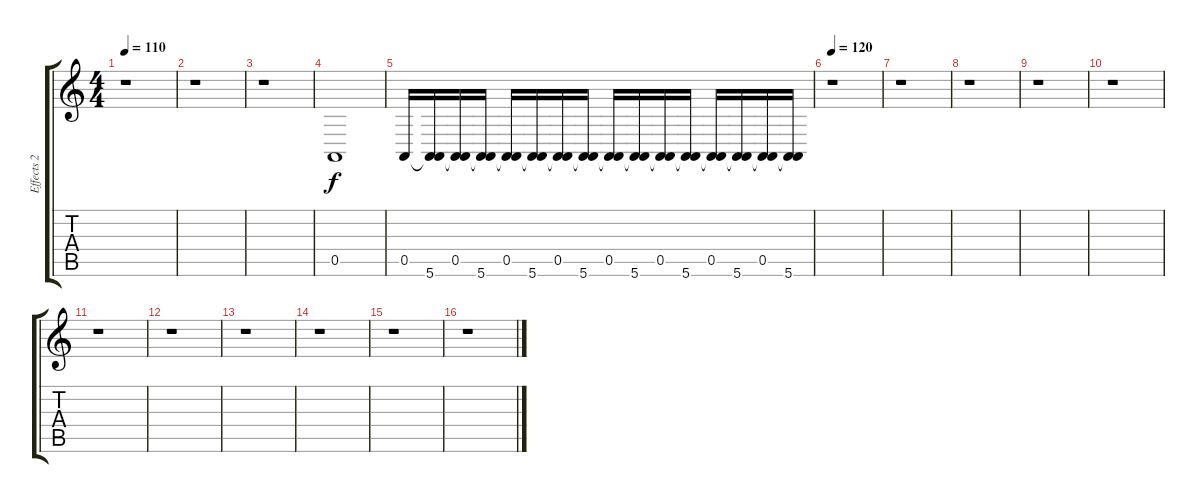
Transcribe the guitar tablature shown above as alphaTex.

\track ("Effects 2" "Effects 2") {instrument pad7halo}
\staff {score tabs}
\tuning (E4 B3 G3 D3 A2 E2) {hide}
\ts (4 4)
\tempo 110
\clef g2
\ks c
r.1{dy f} |
r.1 |
r.1 |
0.5.1{volume 16} |
0.5.16 (0.5{t} 5.6).16 (0.5 5.6{t}).16 (0.5{t} 5.6).16 (0.5 5.6{t}).16 (0.5{t} 5.6).16 (0.5 5.6{t}).16 (0.5{t} 5.6).16 (0.5 5.6{t}).16 (0.5{t} 5.6).16 (0.5 5.6{t}).16 (0.5{t} 5.6).16 (0.5 5.6{t}).16 (0.5{t} 5.6).16 (0.5 5.6{t}).16 (0.5{t} 5.6).16 |
\tempo 120
r.1 |
r.1 |
r.1 |
r.1 |
r.1 |
r.1 |
r.1 |
r.1 |
r.1 |
r.1 |
r.1
